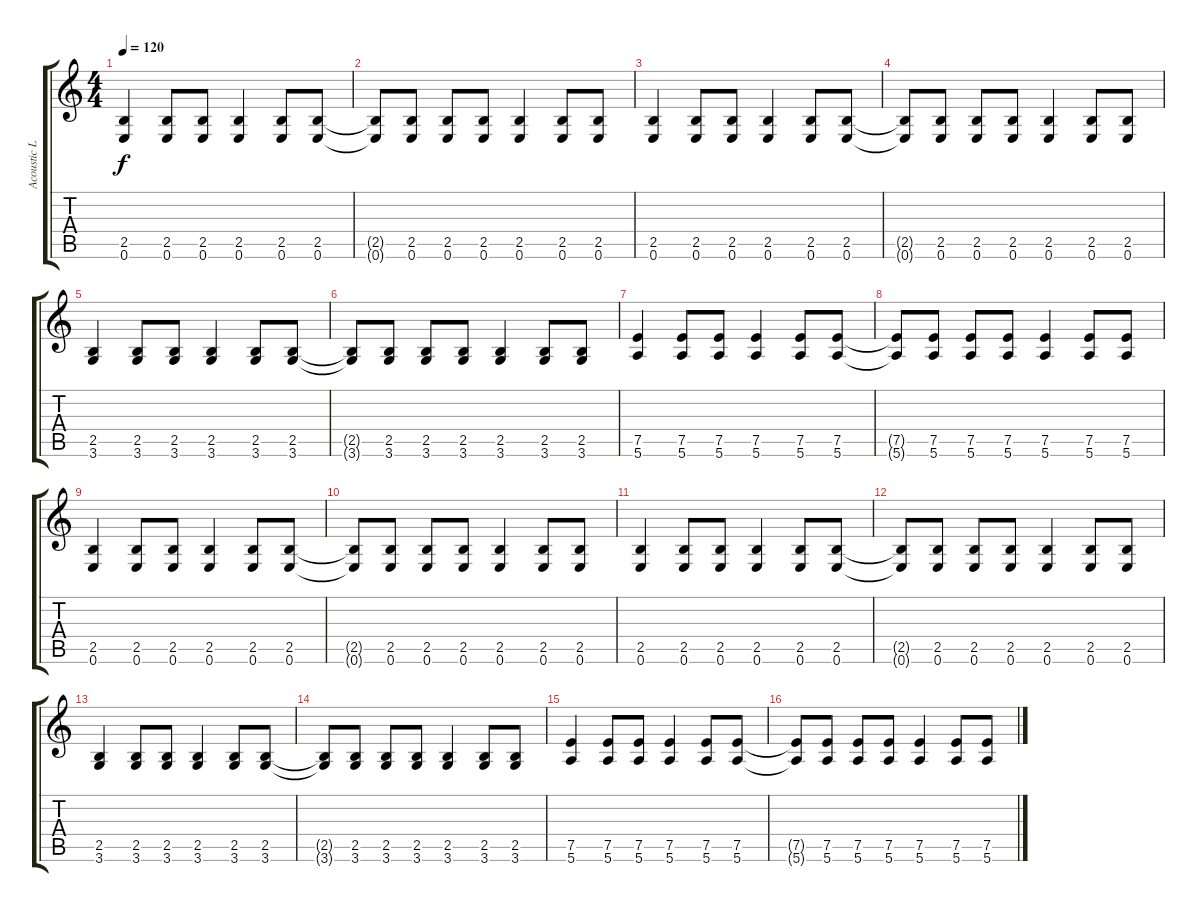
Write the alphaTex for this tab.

\track ("Acoustic Left" "Acoustic L") {instrument acousticguitarsteel}
\staff {score tabs}
\tuning (E4 B3 G3 D3 A2 E2) {hide}
\ts (4 4)
\tempo 120
\clef g2
\ks c
(2.5 0.6).4{dy f} (2.5 0.6).8 (2.5 0.6).8 (2.5 0.6).4 (2.5 0.6).8 (2.5 0.6).8 |
(2.5{t} 0.6{t}).8 (2.5 0.6).8 (2.5 0.6).8 (2.5 0.6).8 (2.5 0.6).4 (2.5 0.6).8 (2.5 0.6).8 |
(2.5 0.6).4 (2.5 0.6).8 (2.5 0.6).8 (2.5 0.6).4 (2.5 0.6).8 (2.5 0.6).8 |
(2.5{t} 0.6{t}).8 (2.5 0.6).8 (2.5 0.6).8 (2.5 0.6).8 (2.5 0.6).4 (2.5 0.6).8 (2.5 0.6).8 |
(2.5 3.6).4 (2.5 3.6).8 (2.5 3.6).8 (2.5 3.6).4 (2.5 3.6).8 (2.5 3.6).8 |
(2.5{t} 3.6{t}).8 (2.5 3.6).8 (2.5 3.6).8 (2.5 3.6).8 (2.5 3.6).4 (2.5 3.6).8 (2.5 3.6).8 |
(7.5 5.6).4 (7.5 5.6).8 (7.5 5.6).8 (7.5 5.6).4 (7.5 5.6).8 (7.5 5.6).8 |
(7.5{t} 5.6{t}).8 (7.5 5.6).8 (7.5 5.6).8 (7.5 5.6).8 (7.5 5.6).4 (7.5 5.6).8 (7.5 5.6).8 |
(2.5 0.6).4 (2.5 0.6).8 (2.5 0.6).8 (2.5 0.6).4 (2.5 0.6).8 (2.5 0.6).8 |
(2.5{t} 0.6{t}).8 (2.5 0.6).8 (2.5 0.6).8 (2.5 0.6).8 (2.5 0.6).4 (2.5 0.6).8 (2.5 0.6).8 |
(2.5 0.6).4 (2.5 0.6).8 (2.5 0.6).8 (2.5 0.6).4 (2.5 0.6).8 (2.5 0.6).8 |
(2.5{t} 0.6{t}).8 (2.5 0.6).8 (2.5 0.6).8 (2.5 0.6).8 (2.5 0.6).4 (2.5 0.6).8 (2.5 0.6).8 |
(2.5 3.6).4 (2.5 3.6).8 (2.5 3.6).8 (2.5 3.6).4 (2.5 3.6).8 (2.5 3.6).8 |
(2.5{t} 3.6{t}).8 (2.5 3.6).8 (2.5 3.6).8 (2.5 3.6).8 (2.5 3.6).4 (2.5 3.6).8 (2.5 3.6).8 |
(7.5 5.6).4 (7.5 5.6).8 (7.5 5.6).8 (7.5 5.6).4 (7.5 5.6).8 (7.5 5.6).8 |
(7.5{t} 5.6{t}).8 (7.5 5.6).8 (7.5 5.6).8 (7.5 5.6).8 (7.5 5.6).4 (7.5 5.6).8 (7.5 5.6).8
